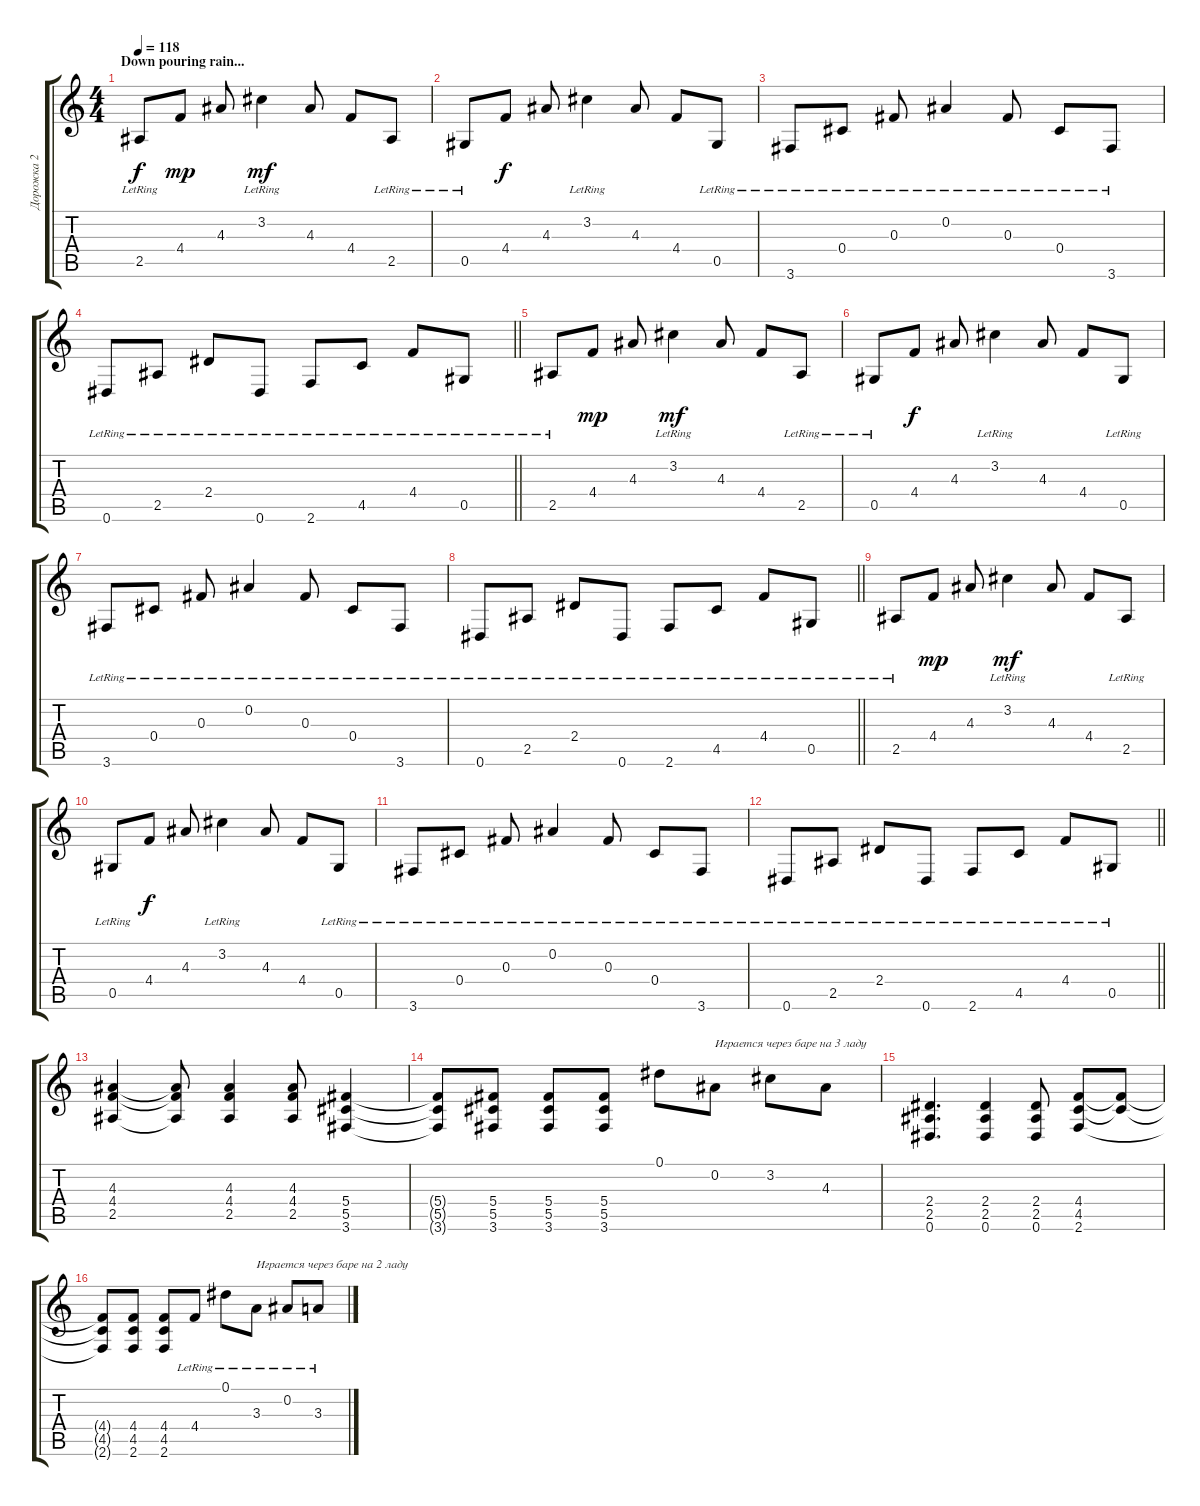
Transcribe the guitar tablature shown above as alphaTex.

\track ("Дорожка 2" "Дорожка 2") {instrument electricguitarjazz}
\staff {score tabs}
\tuning (Eb4 Bb3 Gb3 Db3 Ab2 Eb2) {hide}
\ts (4 4)
\section ("" "Down pouring rain...")
\tempo 118
\clef g2
\ks c
2.5{lr}.8{dy f} 4.4.8{dy mp} 4.3.8 3.2{lr}.4{dy mf} 4.3.8 4.4.8 2.5{lr}.8 |
0.5{lr}.8 4.4.8{dy f} 4.3.8 3.2{lr}.4 4.3.8 4.4.8 0.5{lr}.8 |
3.6{lr}.8 0.4{lr}.8 0.3{lr}.8 0.2{lr}.4 0.3{lr}.8 0.4{lr}.8 3.6{lr}.8 |
\barLineRight lightlight
0.6{lr}.8 2.5{lr}.8 2.4{lr}.8 0.6{lr}.8 2.6{lr}.8 4.5{lr}.8 4.4{lr}.8 0.5{lr}.8 |
2.5{lr}.8 4.4.8{dy mp} 4.3.8 3.2{lr}.4{dy mf} 4.3.8 4.4.8 2.5{lr}.8 |
0.5{lr}.8 4.4.8{dy f} 4.3.8 3.2{lr}.4 4.3.8 4.4.8 0.5{lr}.8 |
3.6{lr}.8 0.4{lr}.8 0.3{lr}.8 0.2{lr}.4 0.3{lr}.8 0.4{lr}.8 3.6{lr}.8 |
\barLineRight lightlight
0.6{lr}.8 2.5{lr}.8 2.4{lr}.8 0.6{lr}.8 2.6{lr}.8 4.5{lr}.8 4.4{lr}.8 0.5{lr}.8 |
2.5{lr}.8 4.4.8{dy mp} 4.3.8 3.2{lr}.4{dy mf} 4.3.8 4.4.8 2.5{lr}.8 |
0.5{lr}.8 4.4.8{dy f} 4.3.8 3.2{lr}.4 4.3.8 4.4.8 0.5{lr}.8 |
3.6{lr}.8 0.4{lr}.8 0.3{lr}.8 0.2{lr}.4 0.3{lr}.8 0.4{lr}.8 3.6{lr}.8 |
\barLineRight lightlight
0.6{lr}.8 2.5{lr}.8 2.4{lr}.8 0.6{lr}.8 2.6{lr}.8 4.5{lr}.8 4.4{lr}.8 0.5{lr}.8 |
(4.3 4.4 2.5).4 (4.3{t} 4.4{t} 2.5{t}).8 (4.3 4.4 2.5).4 (4.3 4.4 2.5).8 (5.4 5.5 3.6).4 |
(5.4{t} 5.5{t} 3.6{t}).8 (5.4 5.5 3.6).8 (5.4 5.5 3.6).8 (5.4 5.5 3.6).8 0.1.8 0.2.8{txt "Играется через баре на 3 ладу"} 3.2.8 4.3.8 |
(2.4 2.5 0.6).4{d} (2.4 2.5 0.6).4 (2.4 2.5 0.6).8 (4.4 4.5 2.6).8 (4.4{t} 4.5{t}).8 |
(4.4{t} 4.5{t} 2.6{t}).8 (4.4 4.5 2.6).8 (4.4 4.5 2.6).8 4.4{lr}.8 0.1{lr}.8 3.3{lr}.8{txt "Играется через баре на 2 ладу"} 0.2{lr}.8 3.3{lr}.8
